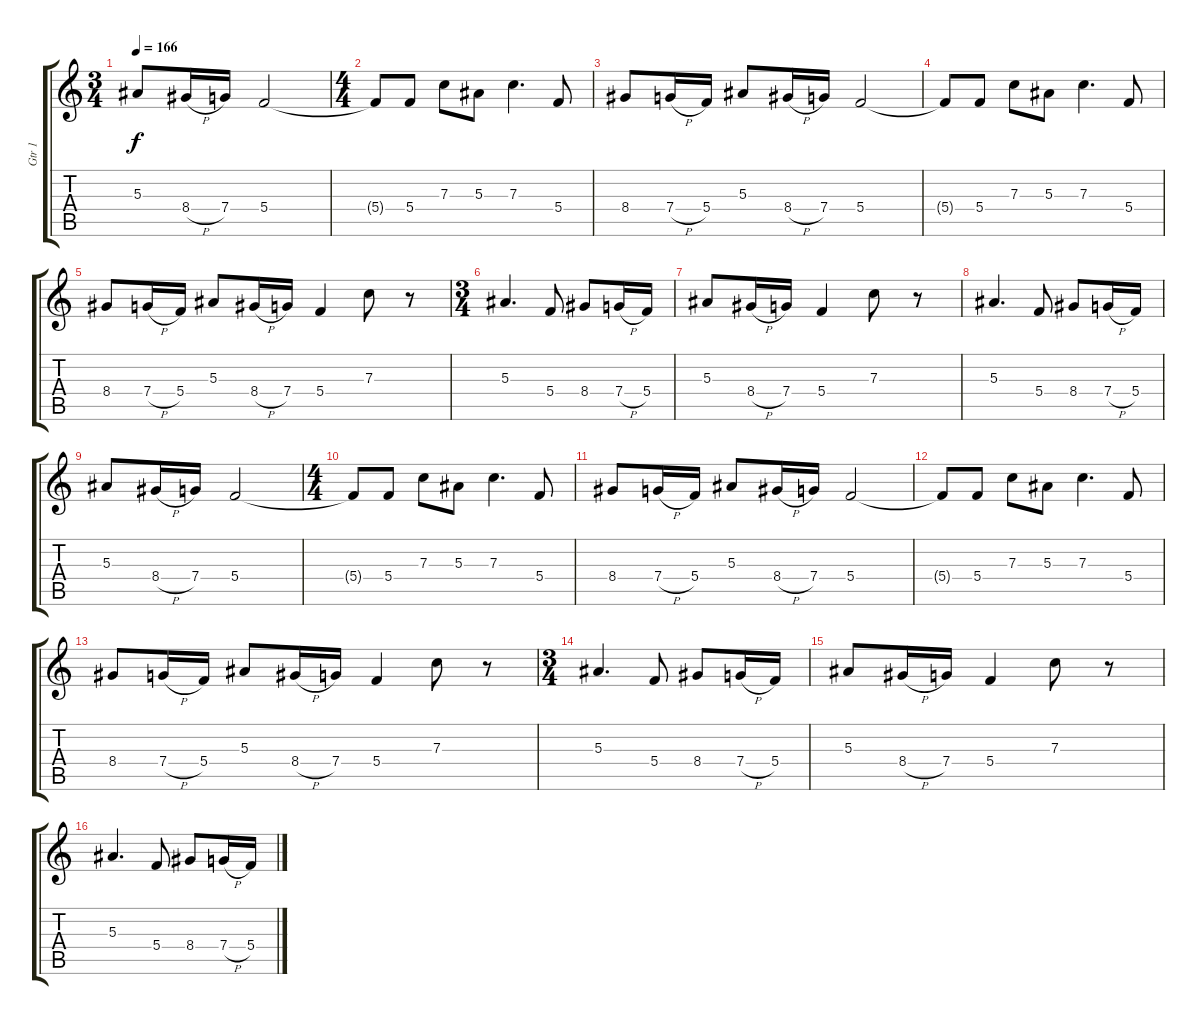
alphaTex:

\track ("Gtr 1" "Gtr 1") {instrument distortionguitar}
\staff {score tabs}
\tuning (D4 A3 F3 C3 G2 D2) {hide}
\ts (3 4)
\tempo 166
\clef g2
\ks c
5.3.8{dy f} 8.4{h}.16 7.4.16 5.4.2 |
\ts (4 4)
5.4{t}.8 5.4.8 7.3.8 5.3.8 7.3.4{d} 5.4.8 |
8.4.8 7.4{h}.16 5.4.16 5.3.8 8.4{h}.16 7.4.16 5.4.2 |
5.4{t}.8 5.4.8 7.3.8 5.3.8 7.3.4{d} 5.4.8 |
8.4.8 7.4{h}.16 5.4.16 5.3.8 8.4{h}.16 7.4.16 5.4.4 7.3.8 r.8 |
\ts (3 4)
5.3.4{d} 5.4.8 8.4.8 7.4{h}.16 5.4.16 |
5.3.8 8.4{h}.16 7.4.16 5.4.4 7.3.8 r.8 |
5.3.4{d} 5.4.8 8.4.8 7.4{h}.16 5.4.16 |
5.3.8 8.4{h}.16 7.4.16 5.4.2 |
\ts (4 4)
5.4{t}.8 5.4.8 7.3.8 5.3.8 7.3.4{d} 5.4.8 |
8.4.8 7.4{h}.16 5.4.16 5.3.8 8.4{h}.16 7.4.16 5.4.2 |
5.4{t}.8 5.4.8 7.3.8 5.3.8 7.3.4{d} 5.4.8 |
8.4.8 7.4{h}.16 5.4.16 5.3.8 8.4{h}.16 7.4.16 5.4.4 7.3.8 r.8 |
\ts (3 4)
5.3.4{d} 5.4.8 8.4.8 7.4{h}.16 5.4.16 |
5.3.8 8.4{h}.16 7.4.16 5.4.4 7.3.8 r.8 |
5.3.4{d} 5.4.8 8.4.8 7.4{h}.16 5.4.16
